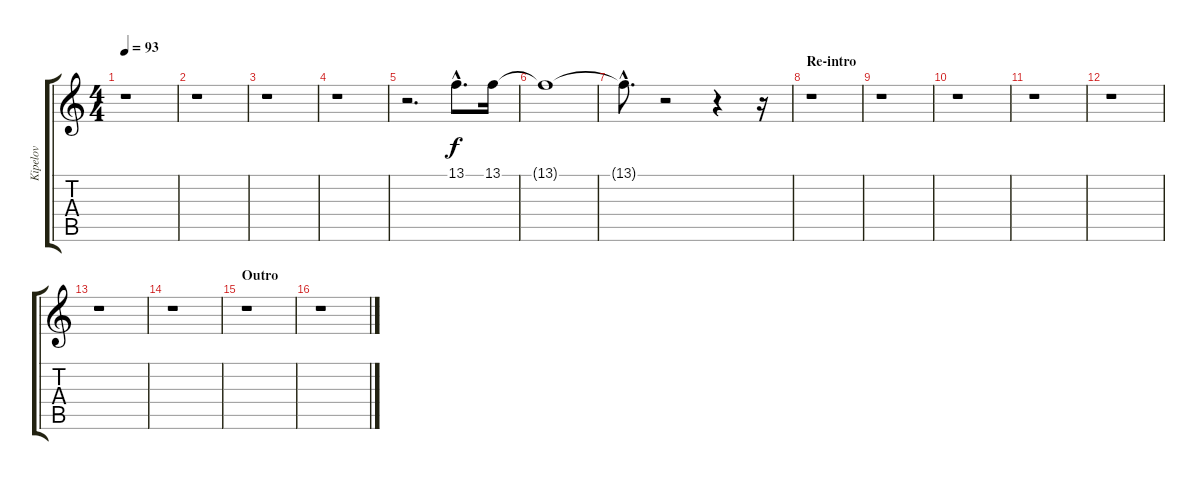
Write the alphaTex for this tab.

\track ("Kipelov" "Kipelov") {instrument tenorsax}
\staff {score tabs}
\tuning (E4 B3 G3 D3 A2 E2) {hide}
\ts (4 4)
\tempo 93
\clef g2
\ks c
r.1{dy f} |
r.1 |
r.1 |
r.1 |
r.2{d} 13.1{hac}.8{d} 13.1.16 |
13.1{t}.1 |
13.1{hac t}.8{d} r.2 r.4 r.16 |
\section ("" "Re-intro")
r.1 |
r.1 |
r.1 |
r.1 |
r.1 |
r.1 |
r.1 |
\section ("" "Outro")
r.1 |
r.1
